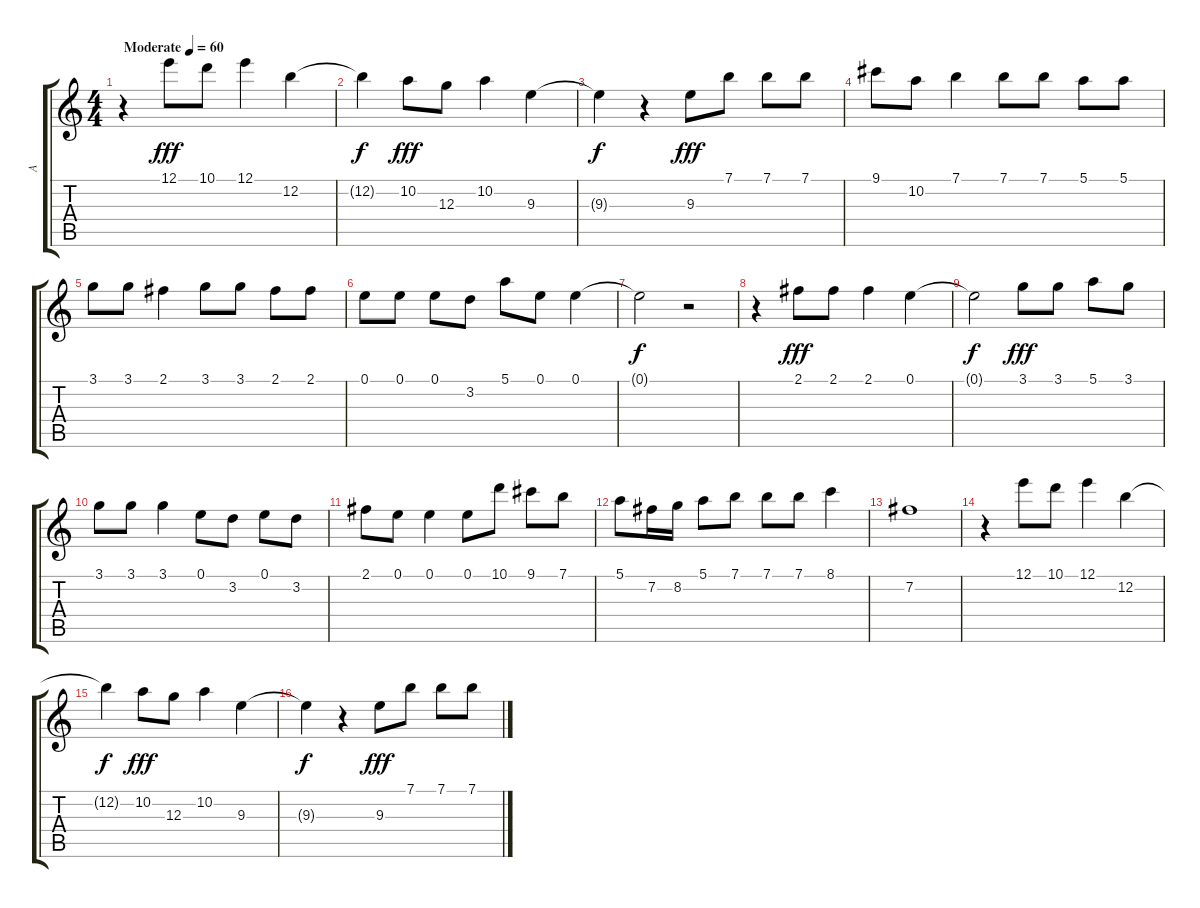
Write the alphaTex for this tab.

\track ("A" "A") {instrument acousticguitarsteel}
\staff {score tabs}
\tuning (E4 B3 G3 D3 A2 E2) {hide}
\ts (4 4)
\tempo (60 "Moderate")
\clef g2
\ks c
r.4{dy fff instrument acousticguitarsteel} 12.1.8 10.1.8 12.1.4 12.2.4 |
12.2{t}.4{dy f} 10.2.8{dy fff} 12.3.8 10.2.4 9.3.4 |
9.3{t}.4{dy f} r.4 9.3.8{dy fff} 7.1.8 7.1.8 7.1.8 |
9.1.8 10.2.8 7.1.4 7.1.8 7.1.8 5.1.8 5.1.8 |
3.1.8 3.1.8 2.1.4 3.1.8 3.1.8 2.1.8 2.1.8 |
0.1.8 0.1.8 0.1.8 3.2.8 5.1.8 0.1.8 0.1.4 |
0.1{t}.2{dy f} r.2 |
r.4 2.1.8{dy fff} 2.1.8 2.1.4 0.1.4 |
0.1{t}.2{dy f} 3.1.8{dy fff} 3.1.8 5.1.8 3.1.8 |
3.1.8 3.1.8 3.1.4 0.1.8 3.2.8 0.1.8 3.2.8 |
2.1.8 0.1.8 0.1.4 0.1.8 10.1.8 9.1.8 7.1.8 |
5.1.8 7.2.16 8.2.16 5.1.8 7.1.8 7.1.8 7.1.8 8.1.4 |
7.2.1 |
r.4 12.1.8 10.1.8 12.1.4 12.2.4 |
12.2{t}.4{dy f} 10.2.8{dy fff} 12.3.8 10.2.4 9.3.4 |
9.3{t}.4{dy f} r.4 9.3.8{dy fff} 7.1.8 7.1.8 7.1.8
